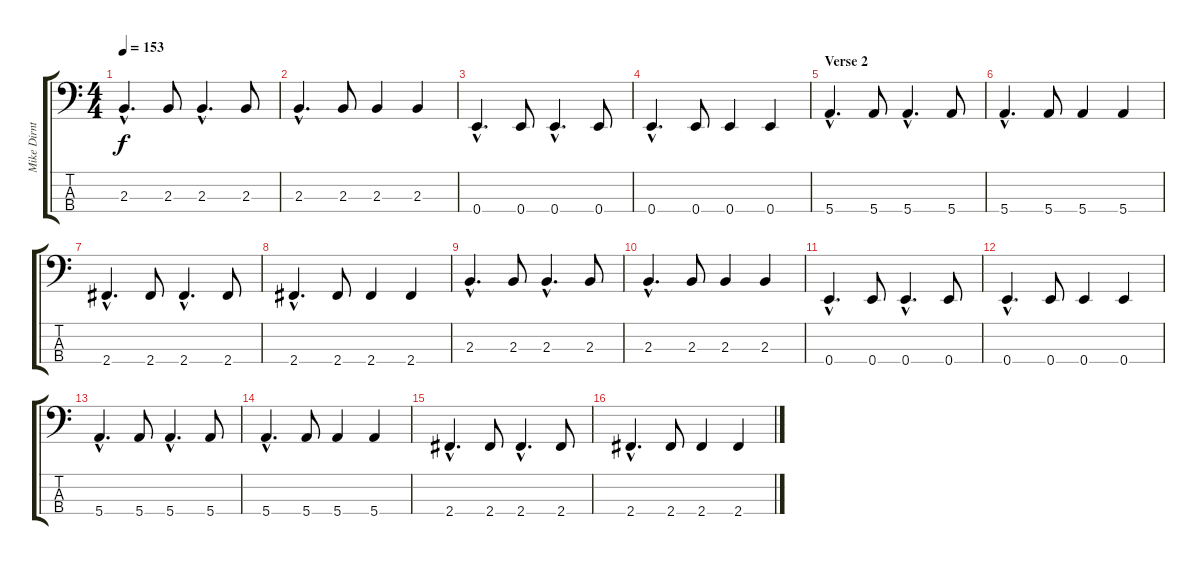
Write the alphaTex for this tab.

\track ("Mike Dirnt (Bass)" "Mike Dirnt") {instrument electricbasspick}
\staff {score tabs}
\tuning (G2 D2 A1 E1) {hide}
\ts (4 4)
\tempo 153
\clef f4
\ks c
2.3{hac}.4{d dy f} 2.3.8 2.3{hac}.4{d} 2.3.8 |
2.3{hac}.4{d} 2.3.8 2.3.4 2.3.4 |
0.4{hac}.4{d} 0.4.8 0.4{hac}.4{d} 0.4.8 |
0.4{hac}.4{d} 0.4.8 0.4.4 0.4.4 |
\section ("" "Verse 2")
5.4{hac}.4{d} 5.4.8 5.4{hac}.4{d} 5.4.8 |
5.4{hac}.4{d} 5.4.8 5.4.4 5.4.4 |
2.4{hac}.4{d} 2.4.8 2.4{hac}.4{d} 2.4.8 |
2.4{hac}.4{d} 2.4.8 2.4.4 2.4.4 |
2.3{hac}.4{d} 2.3.8 2.3{hac}.4{d} 2.3.8 |
2.3{hac}.4{d} 2.3.8 2.3.4 2.3.4 |
0.4{hac}.4{d} 0.4.8 0.4{hac}.4{d} 0.4.8 |
0.4{hac}.4{d} 0.4.8 0.4.4 0.4.4 |
5.4{hac}.4{d} 5.4.8 5.4{hac}.4{d} 5.4.8 |
5.4{hac}.4{d} 5.4.8 5.4.4 5.4.4 |
2.4{hac}.4{d} 2.4.8 2.4{hac}.4{d} 2.4.8 |
2.4{hac}.4{d} 2.4.8 2.4.4 2.4.4
